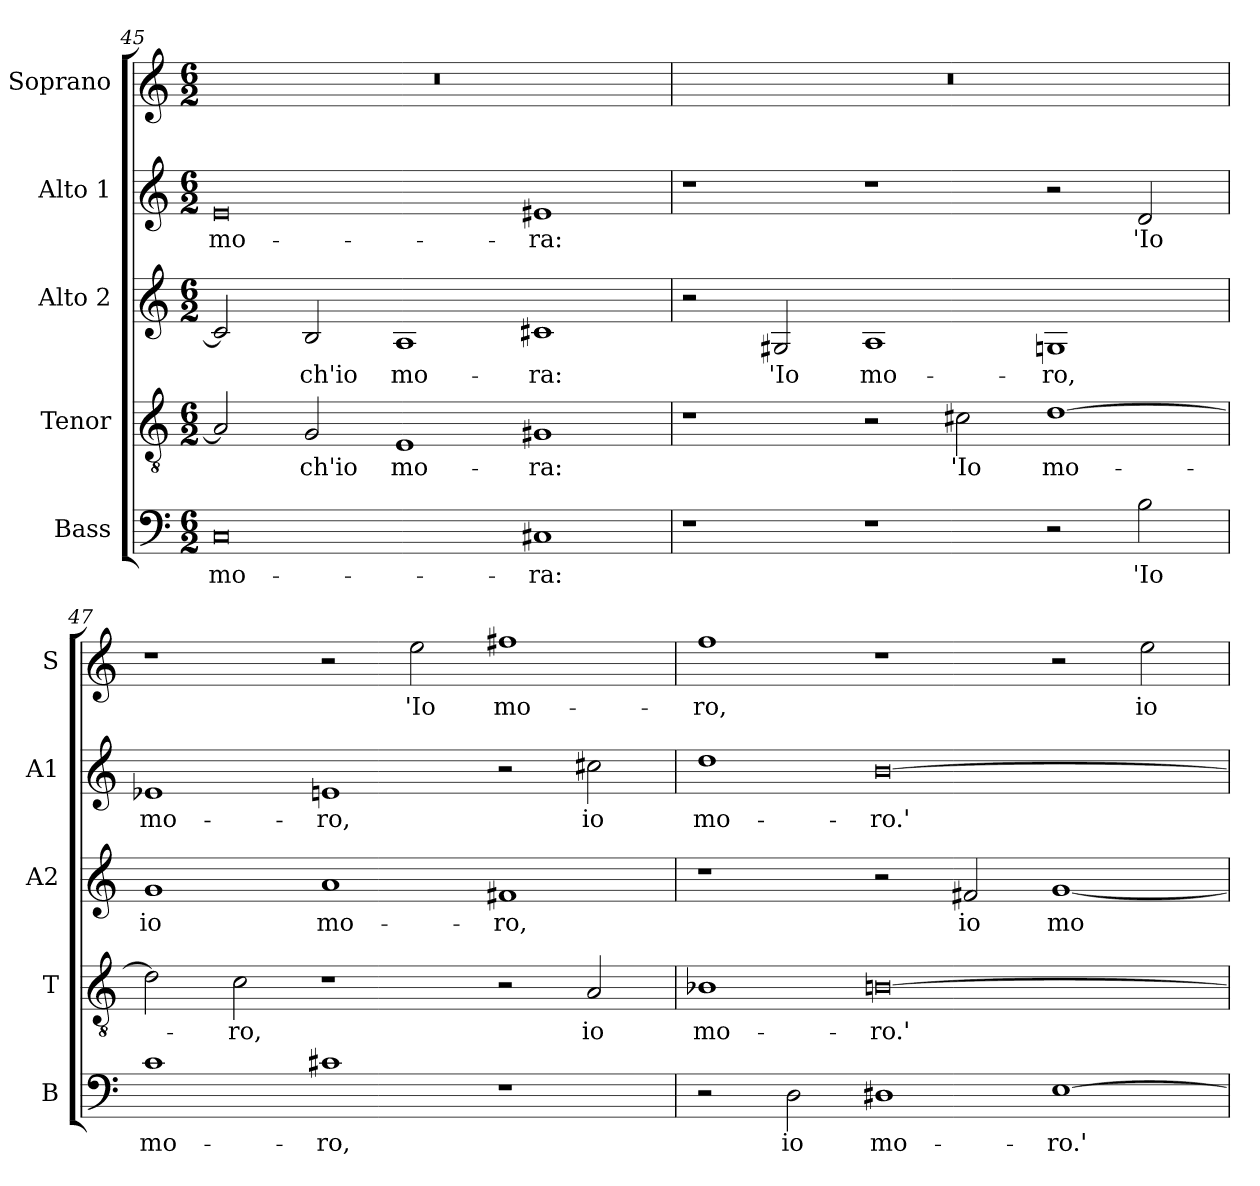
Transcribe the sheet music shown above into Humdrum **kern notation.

**kern	**text	**kern	**text	**kern	**text	**kern	**text	**kern	**text
*part5	*part5	*part4	*part4	*part3	*part3	*part2	*part2	*part1	*part1
*staff5	*staff5	*staff4	*staff4	*staff3	*staff3	*staff2	*staff2	*staff1	*staff1
*I"Bass	*	*I"Tenor	*	*I"Alto 2	*	*I"Alto 1	*	*I"Soprano	*
*I'B	*	*I'T	*	*I'A2	*	*I'A1	*	*I'S	*
*clefF4	*	*clefGv2	*	*clefG2	*	*clefG2	*	*clefG2	*
*	*	*ITrd7c12	*	*	*	*	*	*	*
*k[]	*	*k[]	*	*k[]	*	*k[]	*	*k[]	*
*C:	*	*C:	*	*C:	*	*C:	*	*C:	*
*M6/2	*	*M6/2	*	*M6/2	*	*M6/2	*	*M6/2	*
=45	=45	=45	=45	=45	=45	=45	=45	=45	=45
!	!LO:LY:b:color=#000000	!	!	!	!	!	!	!	!
!	!	!	!	!	!	!	!LO:LY:b:color=#000000	!LO:N:vis=1	!
0Ci	mo-	2AAi/]	.	2ci/]	.	0ei	mo-	0.r	.
!	!	!	!LO:LY:b:color=#000000	!	!	!	!	!	!
!	!	!	!	!	!LO:LY:b:color=#000000	!	!	!	!
.	.	2GGi/	ch'io	2Bi/	ch'io	.	.	.	.
!	!	!	!LO:LY:b:color=#000000	!	!	!	!	!	!
!	!	!	!	!	!LO:LY:b:color=#000000	!	!	!	!
.	.	1EEi	mo-	1Ai	mo-	.	.	.	.
!	!LO:LY:b:color=#000000	!	!	!	!	!	!	!	!
!	!	!	!LO:LY:b:color=#000000	!	!	!	!	!	!
!	!	!	!	!	!LO:LY:b:color=#000000	!	!	!	!
!	!	!	!	!	!	!	!LO:LY:b:color=#000000	!	!
1C#Xi	-ra:	1GG#Xi	-ra:	1c#Xi	-ra:	1e#Xi	-ra:	.	.
=46	=46	=46	=46	=46	=46	=46	=46	=46	=46
!	!	!	!	!	!	!	!	!LO:N:vis=1	!
1r	.	1r	.	2r	.	1r	.	0.r	.
!	!	!	!	!	!LO:LY:b:color=#000000	!	!	!	!
.	.	.	.	2G#Xi/	'Io	.	.	.	.
!	!	!	!	!	!LO:LY:b:color=#000000	!	!	!	!
1r	.	2r	.	1Ai	mo-	1r	.	.	.
!	!	!	!LO:LY:b:color=#000000	!	!	!	!	!	!
.	.	2C#Xi\	'Io	.	.	.	.	.	.
!	!	!	!LO:LY:b:color=#000000	!	!	!	!	!	!
!	!	!	!	!	!LO:LY:b:color=#000000	!	!	!	!
2r	.	[1Di	mo-	1Gni	-ro,	2r	.	.	.
!	!LO:LY:b:color=#000000	!	!	!	!	!	!	!	!
!	!	!	!	!	!	!	!LO:LY:b:color=#000000	!	!
2Bi\	'Io	.	.	.	.	2di/	'Io	.	.
!!LO:LB:g=z
=47	=47	=47	=47	=47	=47	=47	=47	=47	=47
!	!LO:LY:b:color=#000000	!	!	!	!	!	!	!	!
!	!	!	!	!	!LO:LY:b:color=#000000	!	!	!	!
!	!	!	!	!	!	!	!LO:LY:b:color=#000000	!	!
1ci	mo-	2Di\]	.	1gi	io	1e-Xi	mo-	1r	.
!	!	!	!LO:LY:b:color=#000000	!	!	!	!	!	!
.	.	2Ci\	-ro,	.	.	.	.	.	.
!	!LO:LY:b:color=#000000	!	!	!	!	!	!	!	!
!	!	!	!	!	!LO:LY:b:color=#000000	!	!	!	!
!	!	!	!	!	!	!	!LO:LY:b:color=#000000	!	!
1c#Xi	-ro,	1r	.	1ai	mo-	1eni	-ro,	2r	.
!	!	!	!	!	!	!	!	!	!LO:LY:b:color=#000000
.	.	.	.	.	.	.	.	2eei\	'Io
!	!	!	!	!	!LO:LY:b:color=#000000	!	!	!	!
!	!	!	!	!	!	!	!	!	!LO:LY:b:color=#000000
1r	.	2r	.	1f#Xi	-ro,	2r	.	1ff#Xi	mo-
!	!	!	!LO:LY:b:color=#000000	!	!	!	!	!	!
!	!	!	!	!	!	!	!LO:LY:b:color=#000000	!	!
.	.	2AAi/	io	.	.	2cc#Xi\	io	.	.
=48	=48	=48	=48	=48	=48	=48	=48	=48	=48
!	!	!	!LO:LY:b:color=#000000	!	!	!	!	!	!
!	!	!	!	!	!	!	!LO:LY:b:color=#000000	!	!
!	!	!	!	!	!	!	!	!	!LO:LY:b:color=#000000
2r	.	1BB-Xi	mo-	1r	.	1ddi	mo-	1ffi	-ro,
!	!LO:LY:b:color=#000000	!	!	!	!	!	!	!	!
2Di\	io	.	.	.	.	.	.	.	.
!	!LO:LY:b:color=#000000	!	!	!	!	!	!	!	!
!	!	!	!LO:LY:b:color=#000000	!	!	!	!	!	!
!	!	!	!	!	!	!	!LO:LY:b:color=#000000	!	!
1D#Xi	mo-	[0BBni	-ro.'	2r	.	[0bi	-ro.'	1r	.
!	!	!	!	!	!LO:LY:b:color=#000000	!	!	!	!
.	.	.	.	2f#Xi/	io	.	.	.	.
!	!LO:LY:b:color=#000000	!	!	!	!	!	!	!	!
!	!	!	!	!	!LO:LY:b:color=#000000	!	!	!	!
[1Ei	-ro.'	.	.	[1gi	mo-	.	.	2r	.
!	!	!	!	!	!	!	!	!	!LO:LY:b:color=#000000
.	.	.	.	.	.	.	.	2eei\	io
=	=	=	=	=	=	=	=	=	=
*-	*-	*-	*-	*-	*-	*-	*-	*-	*-
